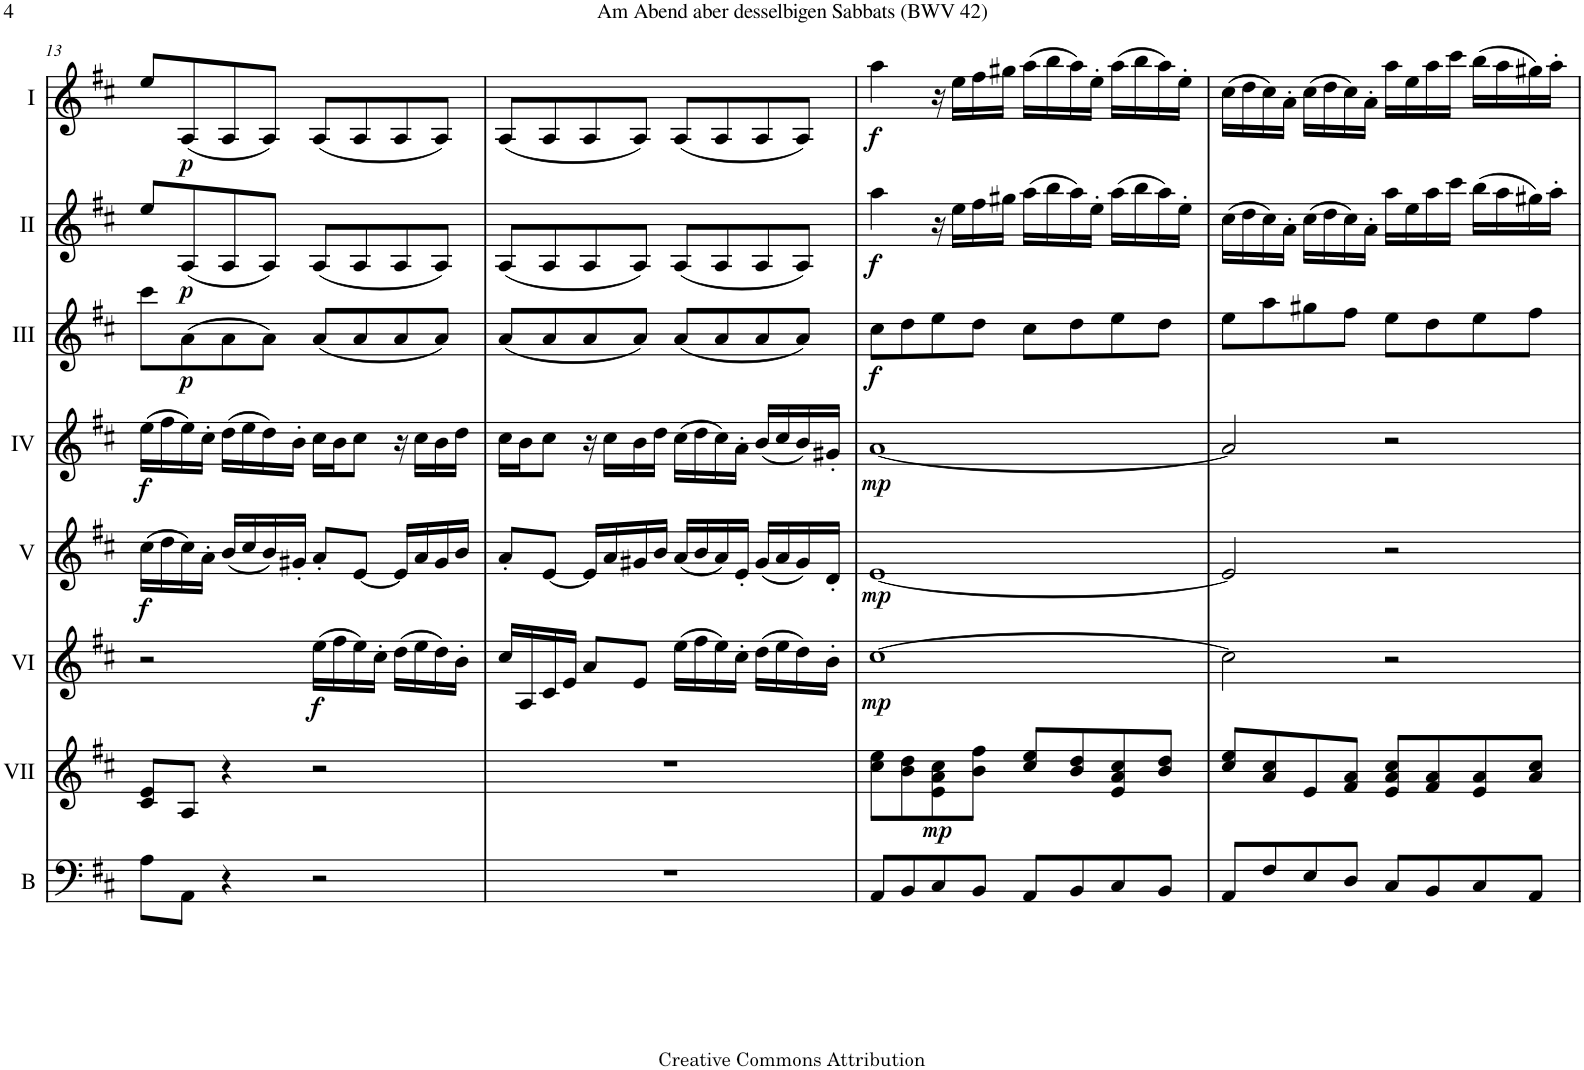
**kern	**kern	**dynam	**kern	**dynam	**kern	**dynam	**kern	**dynam	**kern	**dynam	**kern	**dynam	**kern	**dynam
*part8	*part7	*part7	*part6	*part6	*part5	*part5	*part4	*part4	*part3	*part3	*part2	*part2	*part1	*part1
*staff8	*staff7	*staff7	*staff6	*staff6	*staff5	*staff5	*staff4	*staff4	*staff3	*staff3	*staff2	*staff2	*staff1	*staff1
*I"Bass	*I"Acc. 7	*	*I"Acc. 6	*	*I"Acc. 5	*	*I"Acc. 4	*	*I"Acc. 3	*	*I"Acc. 2	*	*I"Acc. 1	*
*I'B	*	*	*	*	*	*	*	*	*	*	*	*	*	*
!!LO:PB:g=z
*clefF4	*clefG2	*	*clefG2	*	*clefG2	*	*clefG2	*	*clefG2	*	*clefG2	*	*clefG2	*
*Trd7c12	*	*	*Trd7c12	*	*	*	*	*	*Trd7c12	*	*	*	*	*
*k[f#c#]	*k[f#c#]	*	*k[f#c#]	*	*k[f#c#]	*	*k[f#c#]	*	*k[f#c#]	*	*k[f#c#]	*	*k[f#c#]	*
*M2/2	*M2/2	*	*M2/2	*	*M2/2	*	*M2/2	*	*M2/2	*	*M2/2	*	*M2/2	*
*met(c|)	*met(c|)	*	*met(c|)	*	*met(c|)	*	*met(c|)	*	*met(c|)	*	*met(c|)	*	*met(c|)	*
=13	=13	=13	=13	=13	=13	=13	=13	=13	=13	=13	=13	=13	=13	=13
!	!	!	!	!	!	!LO:DY:b	!	!LO:DY:b	!	!	!	!	!	!
8A\L	8c#/ 8e/L	.	2r	.	(16cc#\LL	f	(16ee\LL	f	8ccc#\L	.	8ee/L	.	8ee/L	.
.	.	.	.	.	16dd\	.	16ff#\	.	.	.	.	.	.	.
!	!	!	!	!	!	!	!	!	!	!LO:DY:b	!	!LO:DY:b	!	!LO:DY:b
8AA\J	8A/J	.	.	.	16cc#\)	.	16ee\)	.	(8a\	p	(8A/	p	(8A/	p
.	.	.	.	.	16a'\JJ	.	16cc#'\JJ	.	.	.	.	.	.	.
4r	4r	.	.	.	(16b/LL	.	(16dd\LL	.	8a\	.	8A/	.	8A/	.
.	.	.	.	.	16cc#/	.	16ee\	.	.	.	.	.	.	.
.	.	.	.	.	16b/)	.	16dd\)	.	8a\J)	.	8A/J)	.	8A/J)	.
.	.	.	.	.	16g#X'/JJ	.	16b'\JJ	.	.	.	.	.	.	.
!	!	!	!	!LO:DY:b	!	!	!	!	!	!	!	!	!	!
2r	2r	.	(16ee\LL	f	8a'/L	.	16cc#\LL	.	(8a/L	.	(8A/L	.	(8A/L	.
.	.	.	16ff#\	.	.	.	16b\J	.	.	.	.	.	.	.
.	.	.	16ee\)	.	[8e/J	.	8cc#\J	.	8a/	.	8A/	.	8A/	.
.	.	.	16cc#'\JJ	.	.	.	.	.	.	.	.	.	.	.
.	.	.	(16dd\LL	.	16e/LL]	.	16r	.	8a/	.	8A/	.	8A/	.
.	.	.	16ee\	.	16a/	.	16cc#\LL	.	.	.	.	.	.	.
.	.	.	16dd\)	.	16g#/	.	16b\	.	8a/J)	.	8A/J)	.	8A/J)	.
.	.	.	16b'\JJ	.	16b/JJ	.	16dd\JJ	.	.	.	.	.	.	.
=14	=14	=14	=14	=14	=14	=14	=14	=14	=14	=14	=14	=14	=14	=14
1r	1r	.	16cc#/LL	.	8a'/L	.	16cc#\LL	.	(8a/L	.	(8A/L	.	(8A/L	.
.	.	.	16A/	.	.	.	16b\J	.	.	.	.	.	.	.
.	.	.	16c#/	.	[8e/J	.	8cc#\J	.	8a/	.	8A/	.	8A/	.
.	.	.	16e/JJ	.	.	.	.	.	.	.	.	.	.	.
.	.	.	8a/L	.	16e/LL]	.	16r	.	8a/	.	8A/	.	8A/	.
.	.	.	.	.	16a/	.	16cc#\LL	.	.	.	.	.	.	.
.	.	.	8e/J	.	16g#X/	.	16b\	.	8a/J)	.	8A/J)	.	8A/J)	.
.	.	.	.	.	16b/JJ	.	16dd\JJ	.	.	.	.	.	.	.
.	.	.	(16ee\LL	.	(16a/LL	.	(16cc#\LL	.	(8a/L	.	(8A/L	.	(8A/L	.
.	.	.	16ff#\	.	16b/	.	16dd\	.	.	.	.	.	.	.
.	.	.	16ee\)	.	16a/)	.	16cc#\)	.	8a/	.	8A/	.	8A/	.
.	.	.	16cc#'\JJ	.	16e'/JJ	.	16a'\JJ	.	.	.	.	.	.	.
.	.	.	(16dd\LL	.	(16g#/LL	.	(16b/LL	.	8a/	.	8A/	.	8A/	.
.	.	.	16ee\	.	16a/	.	16cc#/	.	.	.	.	.	.	.
.	.	.	16dd\)	.	16g#/)	.	16b/)	.	8a/J)	.	8A/J)	.	8A/J)	.
.	.	.	16b'\JJ	.	16d'/JJ	.	16g#X'/JJ	.	.	.	.	.	.	.
=15	=15	=15	=15	=15	=15	=15	=15	=15	=15	=15	=15	=15	=15	=15
!	!	!	!	!LO:DY:b	!	!LO:DY:b	!	!LO:DY:b	!	!LO:DY:b	!	!LO:DY:b	!	!LO:DY:b
8AA/L	8cc#\ 8ee\L	.	[1cc#	mp	[1e	mp	[1a	mp	8cc#\L	f	4aa\	f	4aa\	f
8BB/	8b\ 8dd\	.	.	.	.	.	.	.	8dd\	.	.	.	.	.
!	!	!LO:DY:b	!	!	!	!	!	!	!	!	!	!	!	!
8C#/	8e\ 8a\ 8cc#\	mp	.	.	.	.	.	.	8ee\	.	16r	.	16r	.
.	.	.	.	.	.	.	.	.	.	.	16ee\LL	.	16ee\LL	.
8BB/J	8b\ 8ff#\J	.	.	.	.	.	.	.	8dd\J	.	16ff#\	.	16ff#\	.
.	.	.	.	.	.	.	.	.	.	.	16gg#X\JJ	.	16gg#X\JJ	.
8AA/L	8cc#/ 8ee/L	.	.	.	.	.	.	.	8cc#\L	.	(16aa\LL	.	(16aa\LL	.
.	.	.	.	.	.	.	.	.	.	.	16bb\	.	16bb\	.
8BB/	8b/ 8dd/	.	.	.	.	.	.	.	8dd\	.	16aa\)	.	16aa\)	.
.	.	.	.	.	.	.	.	.	.	.	16ee'\JJ	.	16ee'\JJ	.
8C#/	8e/ 8a/ 8cc#/	.	.	.	.	.	.	.	8ee\	.	(16aa\LL	.	(16aa\LL	.
.	.	.	.	.	.	.	.	.	.	.	16bb\	.	16bb\	.
8BB/J	8b/ 8dd/J	.	.	.	.	.	.	.	8dd\J	.	16aa\)	.	16aa\)	.
.	.	.	.	.	.	.	.	.	.	.	16ee'\JJ	.	16ee'\JJ	.
=16	=16	=16	=16	=16	=16	=16	=16	=16	=16	=16	=16	=16	=16	=16
8AA/L	8cc#/ 8ee/L	.	2cc#\]	.	2e/]	.	2a/]	.	8ee\L	.	(16cc#\LL	.	(16cc#\LL	.
.	.	.	.	.	.	.	.	.	.	.	16dd\	.	16dd\	.
8F#/	8a/ 8cc#/	.	.	.	.	.	.	.	8aa\	.	16cc#\)	.	16cc#\)	.
.	.	.	.	.	.	.	.	.	.	.	16a'\JJ	.	16a'\JJ	.
8E/	8e/	.	.	.	.	.	.	.	8gg#X\	.	(16cc#\LL	.	(16cc#\LL	.
.	.	.	.	.	.	.	.	.	.	.	16dd\	.	16dd\	.
8D/J	8f#/ 8a/J	.	.	.	.	.	.	.	8ff#\J	.	16cc#\)	.	16cc#\)	.
.	.	.	.	.	.	.	.	.	.	.	16a'\JJ	.	16a'\JJ	.
8C#/L	8e/ 8a/ 8cc#/L	.	2r	.	2r	.	2r	.	8ee\L	.	16aa\LL	.	16aa\LL	.
.	.	.	.	.	.	.	.	.	.	.	16ee\	.	16ee\	.
8BB/	8f#/ 8a/	.	.	.	.	.	.	.	8dd\	.	16aa\	.	16aa\	.
.	.	.	.	.	.	.	.	.	.	.	16ccc#\JJ	.	16ccc#\JJ	.
8C#/	8e/ 8a/	.	.	.	.	.	.	.	8ee\	.	(16bb\LL	.	(16bb\LL	.
.	.	.	.	.	.	.	.	.	.	.	16aa\	.	16aa\	.
8AA/J	8a/ 8cc#/J	.	.	.	.	.	.	.	8ff#\J	.	16gg#X\)	.	16gg#X\)	.
.	.	.	.	.	.	.	.	.	.	.	16aa'\JJ	.	16aa'\JJ	.
=	=	=	=	=	=	=	=	=	=	=	=	=	=	=
*-	*-	*-	*-	*-	*-	*-	*-	*-	*-	*-	*-	*-	*-	*-
